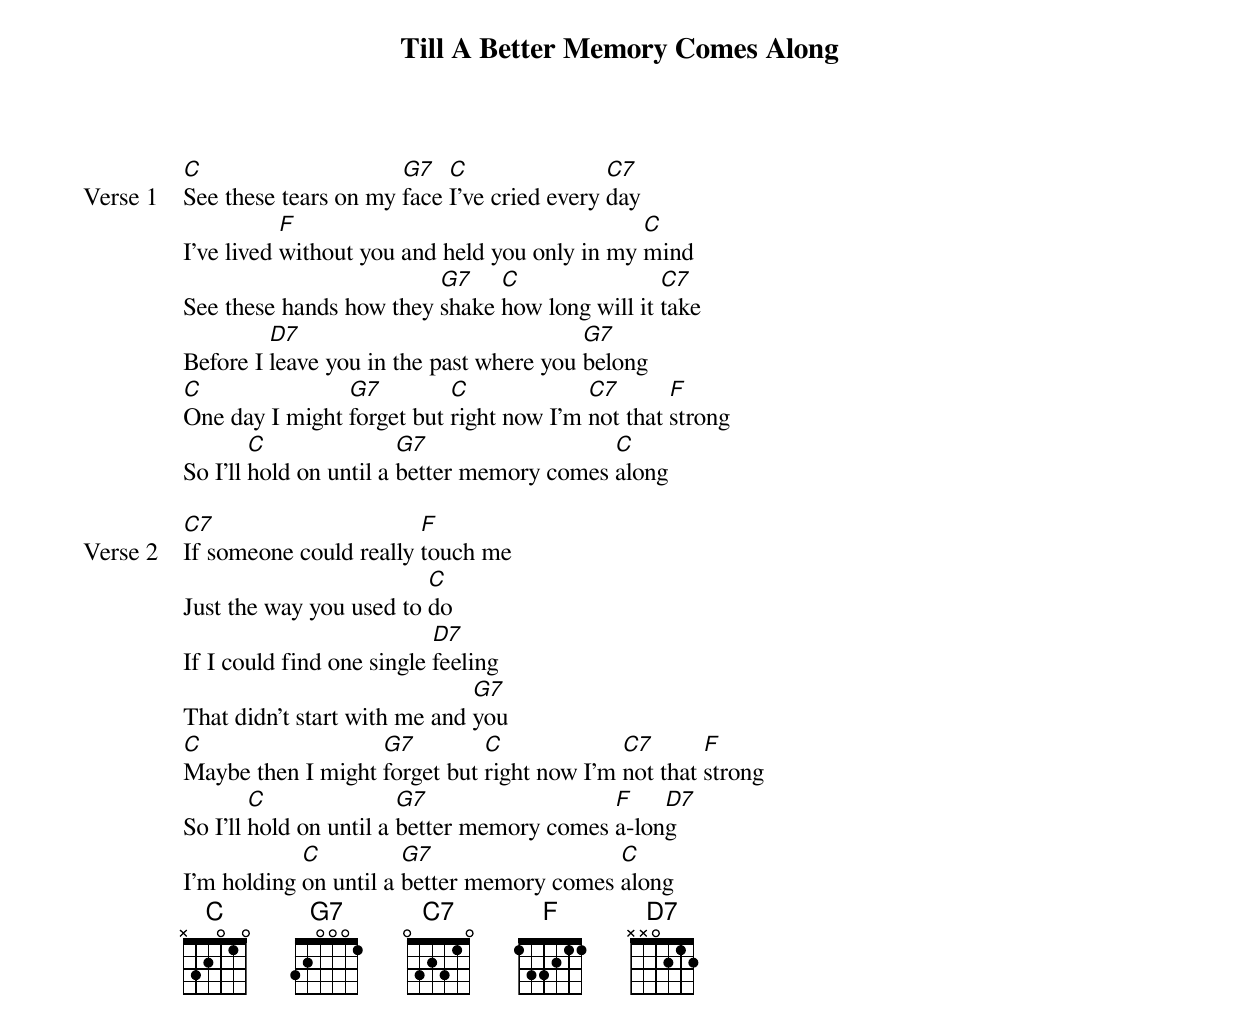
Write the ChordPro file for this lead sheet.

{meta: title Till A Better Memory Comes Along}
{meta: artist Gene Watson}
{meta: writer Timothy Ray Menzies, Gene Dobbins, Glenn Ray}

{start_of_verse: Verse 1}
[C]See these tears on my [G7]face [C]I’ve cried every [C7]day
I've lived [F]without you and held you only in my [C]mind
See these hands how they [G7]shake [C]how long will it [C7]take
Before I [D7]leave you in the past where you [G7]belong
[C]One day I might [G7]forget but [C]right now I'm [C7]not that [F]strong
So I'll [C]hold on until a [G7]better memory comes [C]along
{end_of_verse}

{start_of_verse: Verse 2}
[C7]If someone could really [F]touch me
Just the way you used to [C]do
If I could find one single [D7]feeling
That didn't start with me and [G7]you
[C]Maybe then I might [G7]forget but [C]right now I'm [C7]not that [F]strong
So I'll [C]hold on until a [G7]better memory comes [F]a-lon[D7]g
I’m holding [C]on until a [G7]better memory comes [C]along
{end_of_verse}
